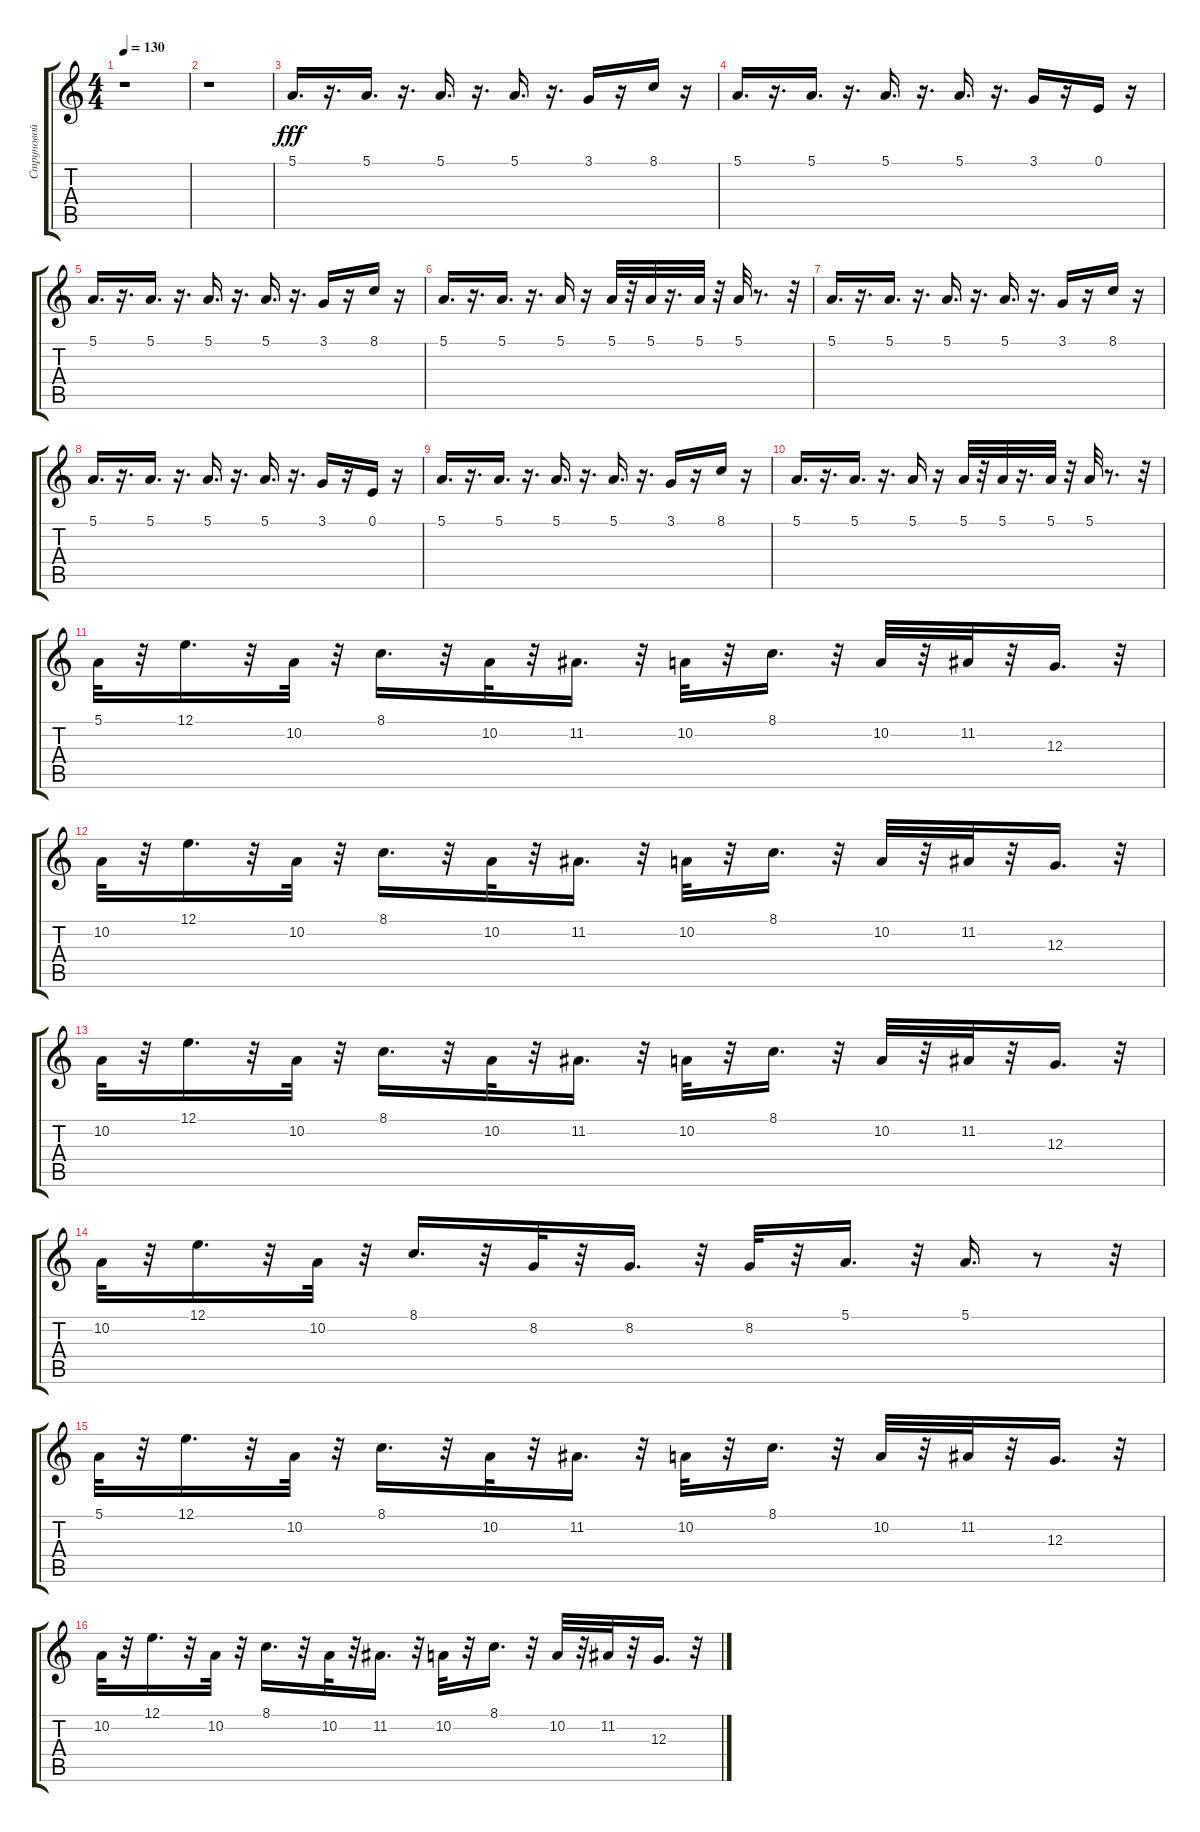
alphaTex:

\track ("Струновой оркестр 4" "Струновой ") {instrument orchestrahit}
\staff {score tabs}
\tuning (E4 B3 G3 D3 A2 E2) {hide}
\ts (4 4)
\tempo 130
\clef g2
\ks c
r.1{dy fff} |
r.1 |
5.1.16{d} r.16{d} 5.1.16{d} r.16{d} 5.1.16{d} r.16{d} 5.1.16{d} r.16{d} 3.1.16 r.16 8.1.16 r.16 |
5.1.16{d} r.16{d} 5.1.16{d} r.16{d} 5.1.16{d} r.16{d} 5.1.16{d} r.16{d} 3.1.16 r.16 0.1.16 r.16 |
5.1.16{d} r.16{d} 5.1.16{d} r.16{d} 5.1.16{d} r.16{d} 5.1.16{d} r.16{d} 3.1.16 r.16 8.1.16 r.16 |
5.1.16{d} r.16{d} 5.1.16{d} r.16{d} 5.1.16 r.16 5.1.32 r.32 5.1.32 r.16{d} 5.1.32 r.32 5.1.32 r.8{d} r.32 |
5.1.16{d} r.16{d} 5.1.16{d} r.16{d} 5.1.16{d} r.16{d} 5.1.16{d} r.16{d} 3.1.16 r.16 8.1.16 r.16 |
5.1.16{d} r.16{d} 5.1.16{d} r.16{d} 5.1.16{d} r.16{d} 5.1.16{d} r.16{d} 3.1.16 r.16 0.1.16 r.16 |
5.1.16{d} r.16{d} 5.1.16{d} r.16{d} 5.1.16{d} r.16{d} 5.1.16{d} r.16{d} 3.1.16 r.16 8.1.16 r.16 |
5.1.16{d} r.16{d} 5.1.16{d} r.16{d} 5.1.16 r.16 5.1.32 r.32 5.1.32 r.16{d} 5.1.32 r.32 5.1.32 r.8{d} r.32 |
5.1.32 r.32 12.1.16{d} r.32 10.2.32 r.32 8.1.16{d} r.32 10.2.32 r.32 11.2.16{d} r.32 10.2.32 r.32 8.1.16{d} r.32 10.2.32 r.32 11.2.32 r.32 12.3.16{d} r.32 |
10.2.32 r.32 12.1.16{d} r.32 10.2.32 r.32 8.1.16{d} r.32 10.2.32 r.32 11.2.16{d} r.32 10.2.32 r.32 8.1.16{d} r.32 10.2.32 r.32 11.2.32 r.32 12.3.16{d} r.32 |
10.2.32 r.32 12.1.16{d} r.32 10.2.32 r.32 8.1.16{d} r.32 10.2.32 r.32 11.2.16{d} r.32 10.2.32 r.32 8.1.16{d} r.32 10.2.32 r.32 11.2.32 r.32 12.3.16{d} r.32 |
10.2.32 r.32 12.1.16{d} r.32 10.2.32 r.32 8.1.16{d} r.32 8.2.32 r.32 8.2.16{d} r.32 8.2.32 r.32 5.1.16{d} r.32 5.1.16{d} r.8 r.32 |
5.1.32 r.32 12.1.16{d} r.32 10.2.32 r.32 8.1.16{d} r.32 10.2.32 r.32 11.2.16{d} r.32 10.2.32 r.32 8.1.16{d} r.32 10.2.32 r.32 11.2.32 r.32 12.3.16{d} r.32 |
10.2.32 r.32 12.1.16{d} r.32 10.2.32 r.32 8.1.16{d} r.32 10.2.32 r.32 11.2.16{d} r.32 10.2.32 r.32 8.1.16{d} r.32 10.2.32 r.32 11.2.32 r.32 12.3.16{d} r.32
